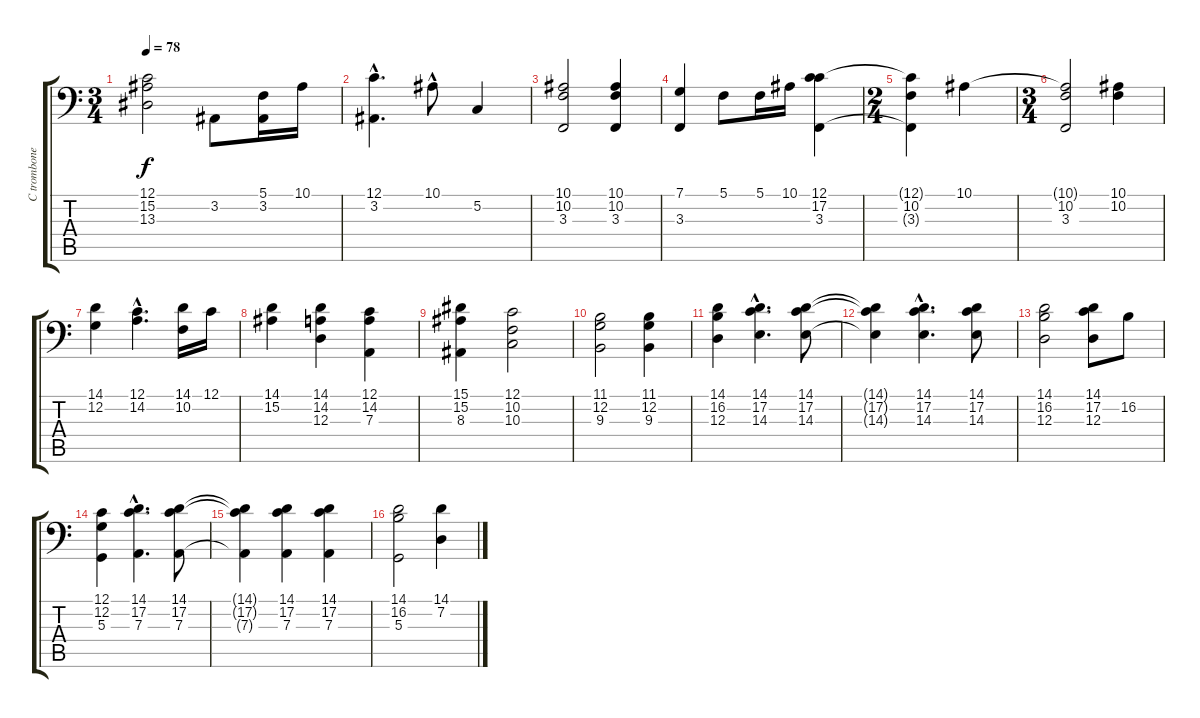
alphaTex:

\track ("C trombone" "C trombone") {instrument trombone}
\staff {score tabs}
\tuning (C3 G2 D2 A1 E1 B0) {hide}
\ts (3 4)
\tempo 78
\clef f4
\ks c
(12.1 15.2 13.3).2{dy f} 3.2.8 (5.1 3.2).16 10.1.16 |
(12.1{hac} 3.2).4{d} 10.1{hac}.8 5.2.4 |
(10.1 10.2 3.3).2 (10.1 10.2 3.3).4 |
(7.1 3.3).4 5.1.8 5.1.16 10.1.16 (12.1 17.2 3.3).4 |
\ts (2 4)
(12.1{t} 10.2 3.3{t}).4 10.1.4 |
\ts (3 4)
(10.1{t} 10.2 3.3).2 (10.1 10.2).4 |
(14.1 12.2).4 (12.1{hac} 14.2{hac}).4{d} (14.1 10.2).16 12.1.16 |
(14.1 15.2).4 (14.1 14.2 12.3).4 (12.1 14.2 7.3).4 |
(15.1 15.2 8.3).4 (12.1 10.2 10.3).2 |
(11.1 12.2 9.3).2 (11.1 12.2 9.3).4 |
(14.1 16.2 12.3).4 (14.1{hac} 17.2{hac} 14.3{hac}).4{d} (14.1 17.2 14.3).8 |
(14.1{t} 17.2{t} 14.3{t}).4 (14.1{hac} 17.2{hac} 14.3{hac}).4{d} (14.1 17.2 14.3).8 |
(14.1 16.2 12.3).2 (14.1 17.2 12.3).8 16.2.8 |
(12.1 12.2 5.3).4 (14.1{hac} 17.2{hac} 7.3{hac}).4{d} (14.1 17.2 7.3).8 |
(14.1{t} 17.2{t} 7.3{t}).4 (14.1 17.2 7.3).4 (14.1 17.2 7.3).4 |
(14.1 16.2 5.3).2 (14.1 7.2).4
